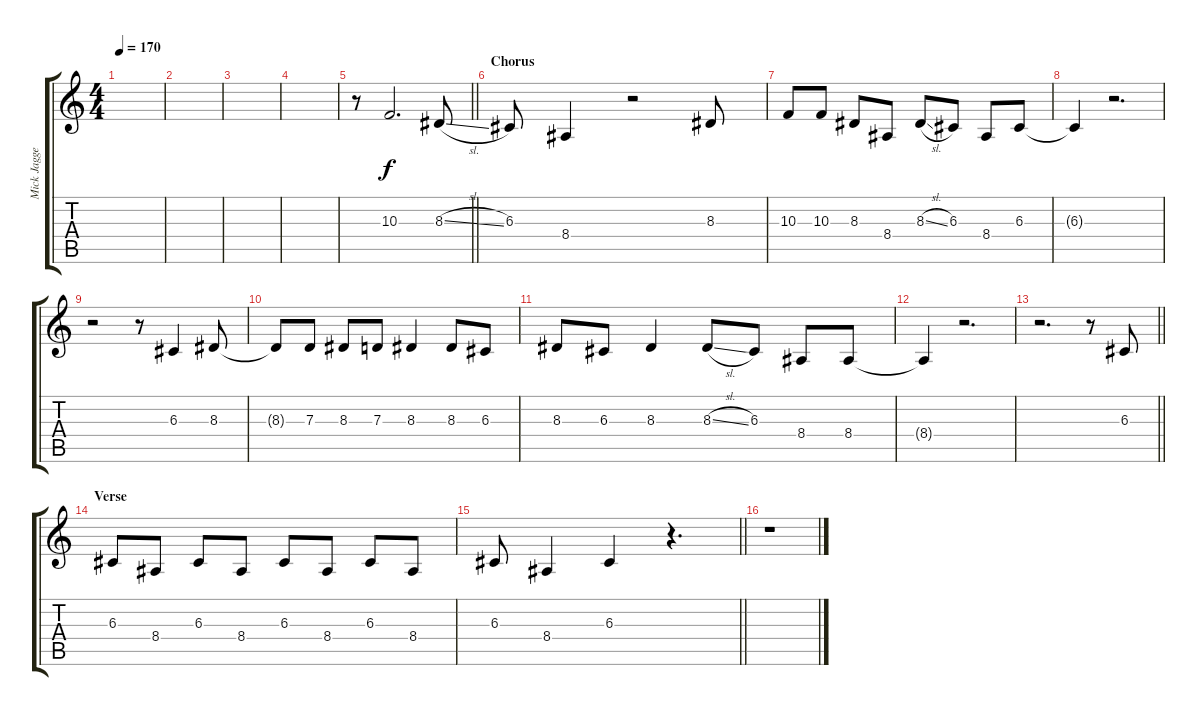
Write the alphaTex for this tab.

\track ("Mick Jagger" "Mick Jagge") {instrument trombone}
\staff {score tabs}
\tuning (E4 B3 G3 D3 A2 E2) {hide}
\ts (4 4)
\tempo 170
\clef g2
\ks c
|
|
|
|
\barLineRight lightlight
r.8 10.3.2{d} 8.3{sl}.8 |
\section ("" "Chorus")
6.3.8 8.4.4 r.2 8.3.8 |
10.3.8 10.3.8 8.3.8 8.4.8 8.3{sl}.8 6.3.8 8.4.8 6.3.8 |
6.3{t}.4 r.2{d} |
r.2 r.8 6.3.4 8.3.8 |
8.3{t}.8 7.3.8 8.3.8 7.3.8 8.3.4 8.3.8 6.3.8 |
8.3.8 6.3.8 8.3.4 8.3{sl}.8 6.3.8 8.4.8 8.4.8 |
8.4{t}.4 r.2{d} |
\barLineRight lightlight
r.2{d} r.8 6.3.8 |
\section ("" "Verse")
6.3.8 8.4.8 6.3.8 8.4.8 6.3.8 8.4.8 6.3.8 8.4.8 |
\barLineRight lightlight
6.3.8 8.4.4 6.3.4 r.4{d} |
r.1
